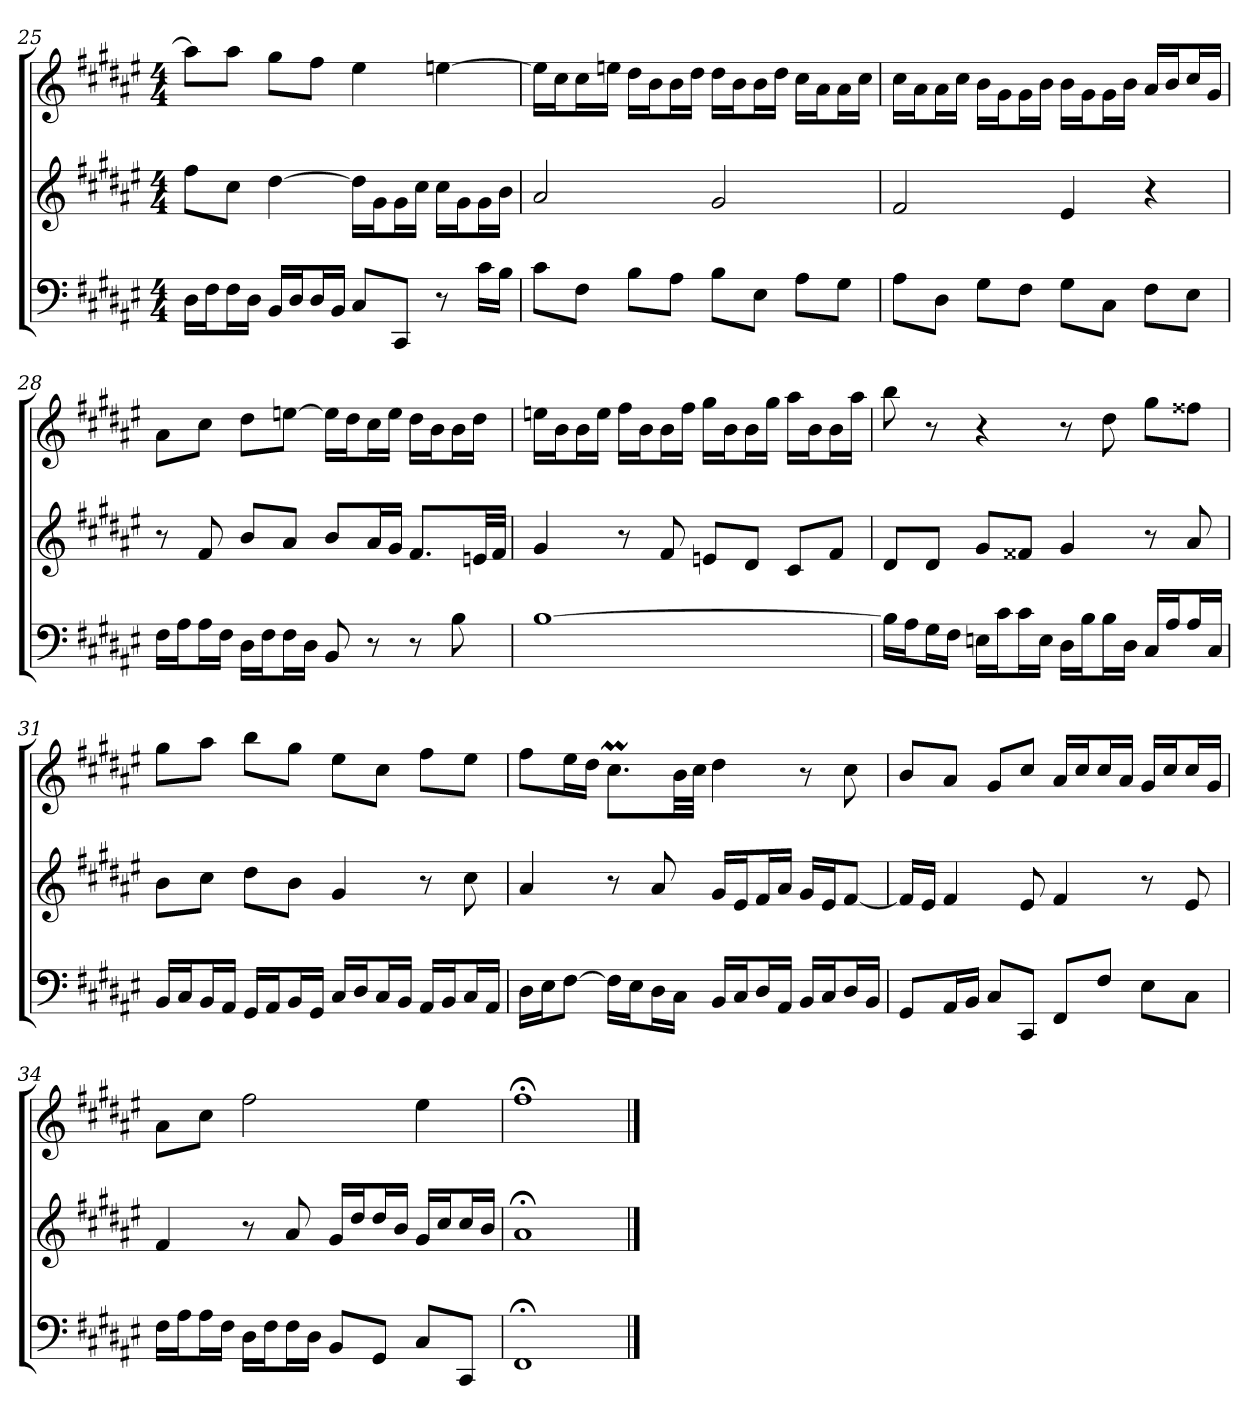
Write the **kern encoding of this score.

**kern	**kern	**kern
*part3	*part2	*part1
*staff3	*staff2	*staff1
*clefF4	*clefG2	*clefG2
*k[f#c#g#d#a#e#]	*k[f#c#g#d#a#e#]	*k[f#c#g#d#a#e#]
*F#:	*F#:	*F#:
*M4/4	*M4/4	*M4/4
=25	=25	=25
16D#\LL	8ff#\L	8aa#\L]
16F#\J	.	.
16F#\L	8cc#\J	8aa#\J
16D#\JJ	.	.
16BB/LL	[4dd#	8gg#\L
16D#/J	.	.
16D#/L	.	8ff#\J
16BB/JJ	.	.
8C#/L	16dd#\LL]	4ee#
.	16g#\J	.
8CC#/J	16g#\L	.
.	16cc#\JJ	.
8r	16cc#\LL	[4een
.	16g#\J	.
16c#\LL	16g#\L	.
16B\JJ	16b\JJ	.
=26	=26	=26
8c#\L	2a#	16ee\LL]
.	.	16cc#\J
8F#\J	.	16cc#\L
.	.	16een\JJ
8B\L	.	16dd#\LL
.	.	16b\J
8A#\J	.	16b\L
.	.	16dd#\JJ
8B\L	2g#	16dd#\LL
.	.	16b\J
8E#\J	.	16b\L
.	.	16dd#\JJ
8A#\L	.	16cc#\LL
.	.	16a#\J
8G#\J	.	16a#\L
.	.	16cc#\JJ
=27	=27	=27
8A#\L	2f#	16cc#\LL
.	.	16a#\J
8D#\J	.	16a#\L
.	.	16cc#\JJ
8G#\L	.	16b\LL
.	.	16g#\J
8F#\J	.	16g#\L
.	.	16b\JJ
8G#\L	4e#	16b\LL
.	.	16g#\J
8C#\J	.	16g#\L
.	.	16b\JJ
8F#\L	4r	16a#/LL
.	.	16b/J
8E#\J	.	16cc#/L
.	.	16g#/JJ
=28	=28	=28
16F#\LL	8r	8a#\L
16A#\J	.	.
16A#\L	8f#	8cc#\J
16F#\JJ	.	.
16D#\LL	8b/L	8dd#\L
16F#\J	.	.
16F#\L	8a#/J	[8een\J
16D#\JJ	.	.
8BB	8b/L	16ee\LL]
.	.	16dd#\J
8r	16a#/L	16cc#\L
.	16g#/JJ	16ee\JJ
8r	8.f#/L	16dd#\LL
.	.	16b\J
8B	.	16b\L
.	32en/LL	16dd#\JJ
.	32f#/JJJ	.
=29	=29	=29
[1B	4g#	16een\LL
.	.	16b\J
.	.	16b\L
.	.	16ee\JJ
.	8r	16ff#\LL
.	.	16b\J
.	8f#	16b\L
.	.	16ff#\JJ
.	8en/L	16gg#\LL
.	.	16b\J
.	8d#/J	16b\L
.	.	16gg#\JJ
.	8c#/L	16aa#\LL
.	.	16b\J
.	8f#/J	16b\L
.	.	16aa#\JJ
=30	=30	=30
16B\LL]	8d#/L	8bb
16A#\J	.	.
16G#\L	8d#/J	8r
16F#\JJ	.	.
16En\LL	8g#/L	4r
16c#\J	.	.
16c#\L	8f##X/J	.
16E\JJ	.	.
16D#\LL	4g#	8r
16B\J	.	.
16B\L	.	8dd#
16D#\JJ	.	.
16C#/LL	8r	8gg#\L
16A#/J	.	.
16A#/L	8a#	8ff##X\J
16C#/JJ	.	.
=31	=31	=31
16BB/LL	8b\L	8gg#\L
16C#/J	.	.
16BB/L	8cc#\J	8aa#\J
16AA#/JJ	.	.
16GG#/LL	8dd#\L	8bb\L
16AA#/J	.	.
16BB/L	8b\J	8gg#\J
16GG#/JJ	.	.
16C#/LL	4g#	8ee#\L
16D#/J	.	.
16C#/L	.	8cc#\J
16BB/JJ	.	.
16AA#/LL	8r	8ff#\L
16BB/J	.	.
16C#/L	8cc#	8ee#\J
16AA#/JJ	.	.
=32	=32	=32
16D#\LL	4a#	8ff#\L
16E#\J	.	.
[8F#\J	.	16ee#\L
.	.	16dd#\JJ
16F#\LL]	8r	8.cc#M\L
16E#\J	.	.
16D#\L	8a#	.
16C#\JJ	.	32b\LL
.	.	32cc#\JJJ
16BB/LL	16g#/LL	4dd#
16C#/J	16e#/J	.
16D#/L	16f#/L	.
16AA#/JJ	16a#/JJ	.
16BB/LL	16g#/LL	8r
16C#/J	16e#/J	.
16D#/L	[8f#/J	8cc#
16BB/JJ	.	.
=33	=33	=33
8GG#/L	16f#/LL]	8b/L
.	16e#/JJ	.
16AA#/L	4f#	8a#/J
16BB/JJ	.	.
8C#/L	.	8g#/L
8CC#/J	8e#	8cc#/J
8FF#/L	4f#	16a#/LL
.	.	16cc#/J
8F#/J	.	16cc#/L
.	.	16a#/JJ
8E#\L	8r	16g#/LL
.	.	16cc#/J
8C#\J	8e#	16cc#/L
.	.	16g#/JJ
=34	=34	=34
16F#\LL	4f#	8a#\L
16A#\J	.	.
16A#\L	.	8cc#\J
16F#\JJ	.	.
16D#\LL	8r	2ff#
16F#\J	.	.
16F#\L	8a#	.
16D#\JJ	.	.
8BB/L	16g#/LL	.
.	16dd#/J	.
8GG#/J	16dd#/L	.
.	16b/JJ	.
8C#/L	16g#/LL	4ee#
.	16cc#/J	.
8CC#/J	16cc#/L	.
.	16b/JJ	.
=35	=35	=35
1FF#;<	1a#;<	1ff#;<
==	==	==
*-	*-	*-
